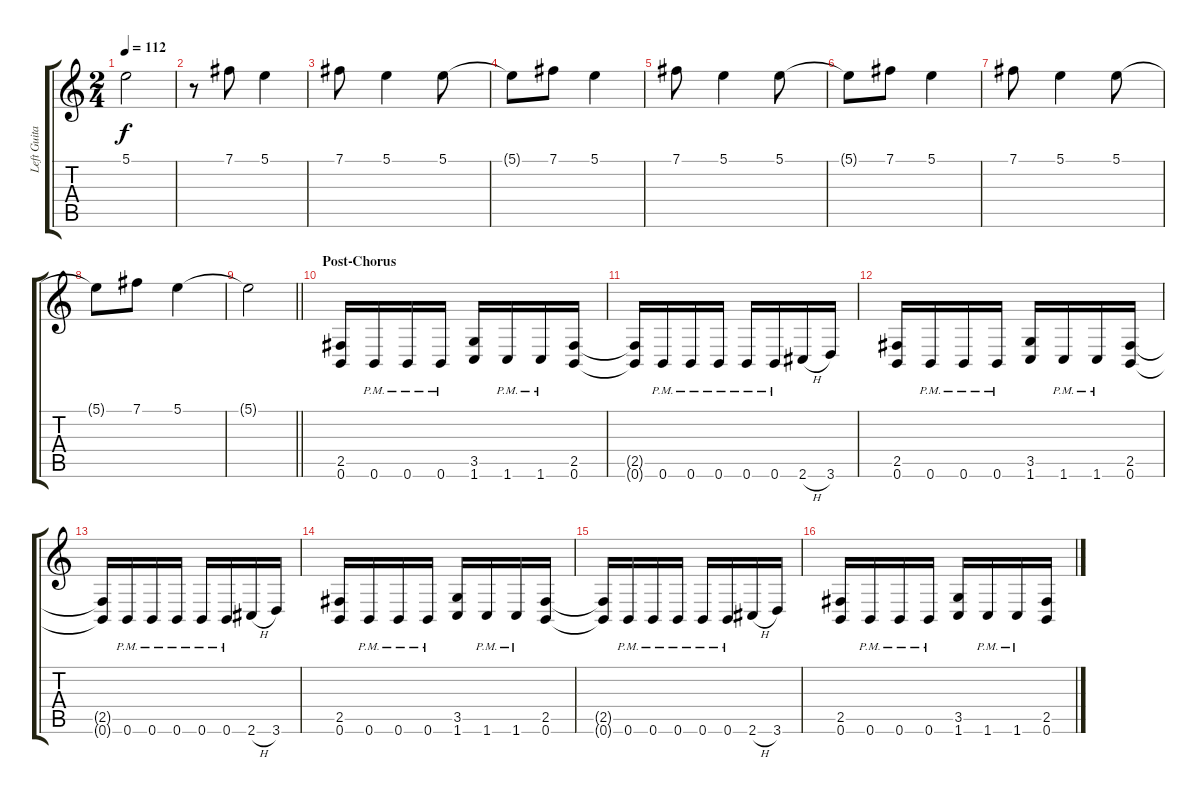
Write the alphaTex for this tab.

\track ("Left Guitar" "Left Guita") {instrument overdrivenguitar}
\staff {score tabs}
\tuning (B3 Gb3 D3 A2 E2 B1) {hide}
\ts (2 4)
\tempo 112
\clef g2
\ks c
5.1{t}.2{dy f} |
r.8 7.1.8 5.1.4 |
7.1.8 5.1.4 5.1.8 |
5.1{t}.8 7.1.8 5.1.4 |
7.1.8 5.1.4 5.1.8 |
5.1{t}.8 7.1.8 5.1.4 |
7.1.8 5.1.4 5.1.8 |
5.1{t}.8 7.1.8 5.1.4 |
\barLineRight lightlight
5.1{t}.2 |
\section ("" "Post-Chorus")
(2.5 0.6).16 0.6{pm}.16 0.6{pm}.16 0.6{pm}.16 (3.5 1.6).16 1.6{pm}.16 1.6{pm}.16 (2.5 0.6).16 |
(2.5{t} 0.6{t}).16 0.6{pm}.16 0.6{pm}.16 0.6{pm}.16 0.6{pm}.16 0.6{pm}.16 2.6{h}.16 3.6.16 |
(2.5 0.6).16 0.6{pm}.16 0.6{pm}.16 0.6{pm}.16 (3.5 1.6).16 1.6{pm}.16 1.6{pm}.16 (2.5 0.6).16 |
(2.5{t} 0.6{t}).16 0.6{pm}.16 0.6{pm}.16 0.6{pm}.16 0.6{pm}.16 0.6{pm}.16 2.6{h}.16 3.6.16 |
(2.5 0.6).16 0.6{pm}.16 0.6{pm}.16 0.6{pm}.16 (3.5 1.6).16 1.6{pm}.16 1.6{pm}.16 (2.5 0.6).16 |
(2.5{t} 0.6{t}).16 0.6{pm}.16 0.6{pm}.16 0.6{pm}.16 0.6{pm}.16 0.6{pm}.16 2.6{h}.16 3.6.16 |
(2.5 0.6).16 0.6{pm}.16 0.6{pm}.16 0.6{pm}.16 (3.5 1.6).16 1.6{pm}.16 1.6{pm}.16 (2.5 0.6).16
